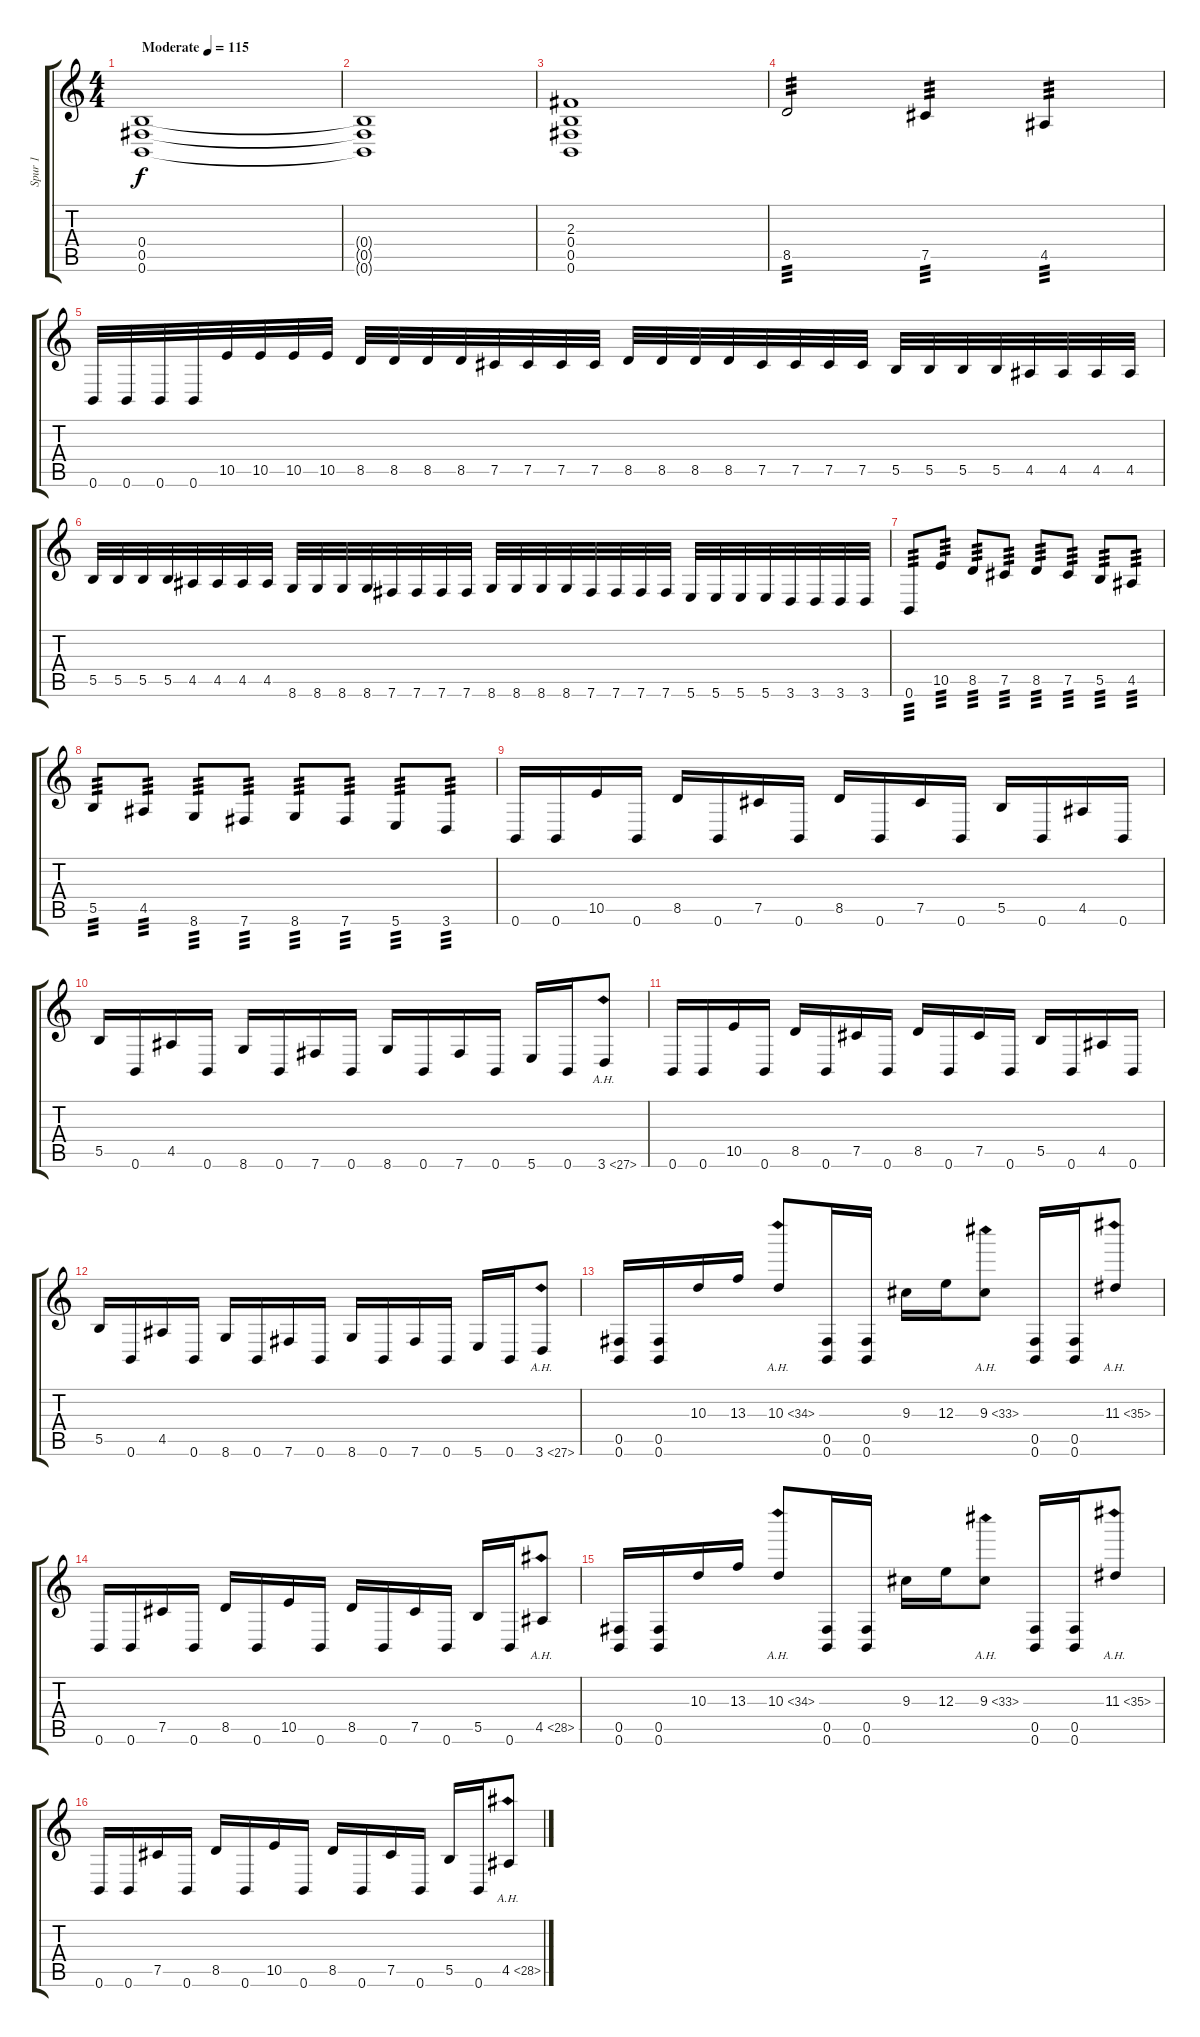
\track ("Spur 1" "Spur 1") {instrument distortionguitar}
\staff {score tabs}
\tuning (Db4 Ab3 E3 B2 Gb2 B1) {hide}
\ts (4 4)
\tempo (115 "Moderate")
\clef g2
\ks c
(0.4 0.5 0.6).1{dy f instrument distortionguitar} |
(0.4{t} 0.5{t} 0.6{t}).1 |
(2.3 0.4 0.5 0.6).1 |
8.5.2{tp 3} 7.5.4{tp 3} 4.5.4{tp 3} |
0.6.32 0.6.32 0.6.32 0.6.32 10.5.32 10.5.32 10.5.32 10.5.32 8.5.32 8.5.32 8.5.32 8.5.32 7.5.32 7.5.32 7.5.32 7.5.32 8.5.32 8.5.32 8.5.32 8.5.32 7.5.32 7.5.32 7.5.32 7.5.32 5.5.32 5.5.32 5.5.32 5.5.32 4.5.32 4.5.32 4.5.32 4.5.32 |
5.5.32 5.5.32 5.5.32 5.5.32 4.5.32 4.5.32 4.5.32 4.5.32 8.6.32 8.6.32 8.6.32 8.6.32 7.6.32 7.6.32 7.6.32 7.6.32 8.6.32 8.6.32 8.6.32 8.6.32 7.6.32 7.6.32 7.6.32 7.6.32 5.6.32 5.6.32 5.6.32 5.6.32 3.6.32 3.6.32 3.6.32 3.6.32 |
0.6.8{tp 3} 10.5.8{tp 3} 8.5.8{tp 3} 7.5.8{tp 3} 8.5.8{tp 3} 7.5.8{tp 3} 5.5.8{tp 3} 4.5.8{tp 3} |
5.5.8{tp 3} 4.5.8{tp 3} 8.6.8{tp 3} 7.6.8{tp 3} 8.6.8{tp 3} 7.6.8{tp 3} 5.6.8{tp 3} 3.6.8{tp 3} |
0.6.16 0.6.16 10.5.16 0.6.16 8.5.16 0.6.16 7.5.16 0.6.16 8.5.16 0.6.16 7.5.16 0.6.16 5.5.16 0.6.16 4.5.16 0.6.16 |
5.5.16 0.6.16 4.5.16 0.6.16 8.6.16 0.6.16 7.6.16 0.6.16 8.6.16 0.6.16 7.6.16 0.6.16 5.6.16 0.6.16 3.6{ah 24}.8 |
0.6.16 0.6.16 10.5.16 0.6.16 8.5.16 0.6.16 7.5.16 0.6.16 8.5.16 0.6.16 7.5.16 0.6.16 5.5.16 0.6.16 4.5.16 0.6.16 |
5.5.16 0.6.16 4.5.16 0.6.16 8.6.16 0.6.16 7.6.16 0.6.16 8.6.16 0.6.16 7.6.16 0.6.16 5.6.16 0.6.16 3.6{ah 24}.8 |
(0.5 0.6).16 (0.5 0.6).16 10.3.16 13.3.16 10.3{ah 24}.8 (0.5 0.6).16 (0.5 0.6).16 9.3.16 12.3.16 9.3{ah 24}.8 (0.5 0.6).16 (0.5 0.6).16 11.3{ah 24}.8 |
0.6.16 0.6.16 7.5.16 0.6.16 8.5.16 0.6.16 10.5.16 0.6.16 8.5.16 0.6.16 7.5.16 0.6.16 5.5.16 0.6.16 4.5{ah 24}.8 |
(0.5 0.6).16 (0.5 0.6).16 10.3.16 13.3.16 10.3{ah 24}.8 (0.5 0.6).16 (0.5 0.6).16 9.3.16 12.3.16 9.3{ah 24}.8 (0.5 0.6).16 (0.5 0.6).16 11.3{ah 24}.8 |
0.6.16 0.6.16 7.5.16 0.6.16 8.5.16 0.6.16 10.5.16 0.6.16 8.5.16 0.6.16 7.5.16 0.6.16 5.5.16 0.6.16 4.5{ah 24}.8
